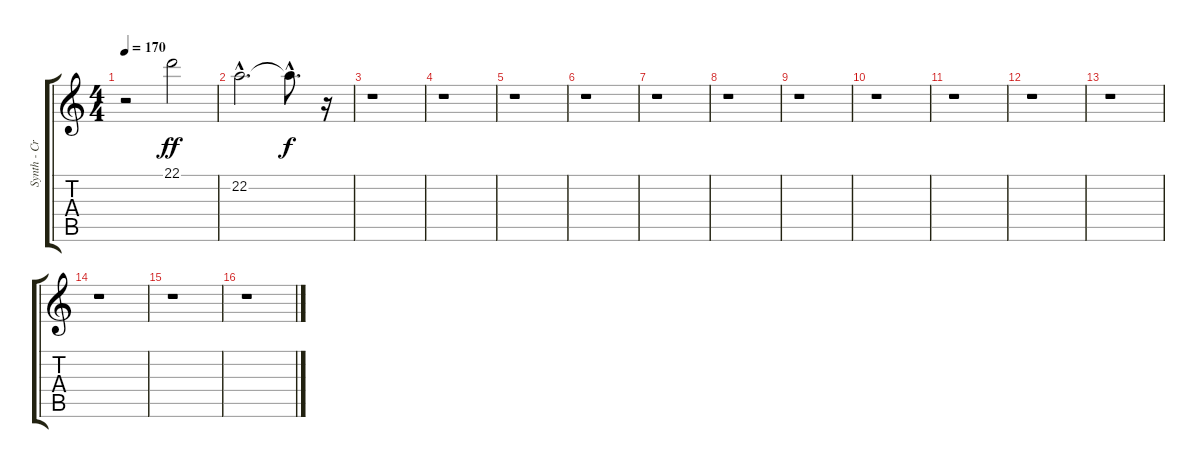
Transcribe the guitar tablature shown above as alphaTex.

\track ("Synth - Crystal" "Synth - Cr") {instrument fx3crystal}
\staff {score tabs}
\tuning (E4 B3 G3 D3 A2 E2) {hide}
\ts (4 4)
\tempo 170
\clef g2
\ks c
r.2{dy ff} 22.1.2 |
22.2{hac}.2{d} 22.2{hac t}.8{d dy f} r.16 |
r.1 |
r.1 |
r.1 |
r.1 |
r.1 |
r.1 |
r.1 |
r.1 |
r.1 |
r.1 |
r.1 |
r.1 |
r.1 |
r.1
